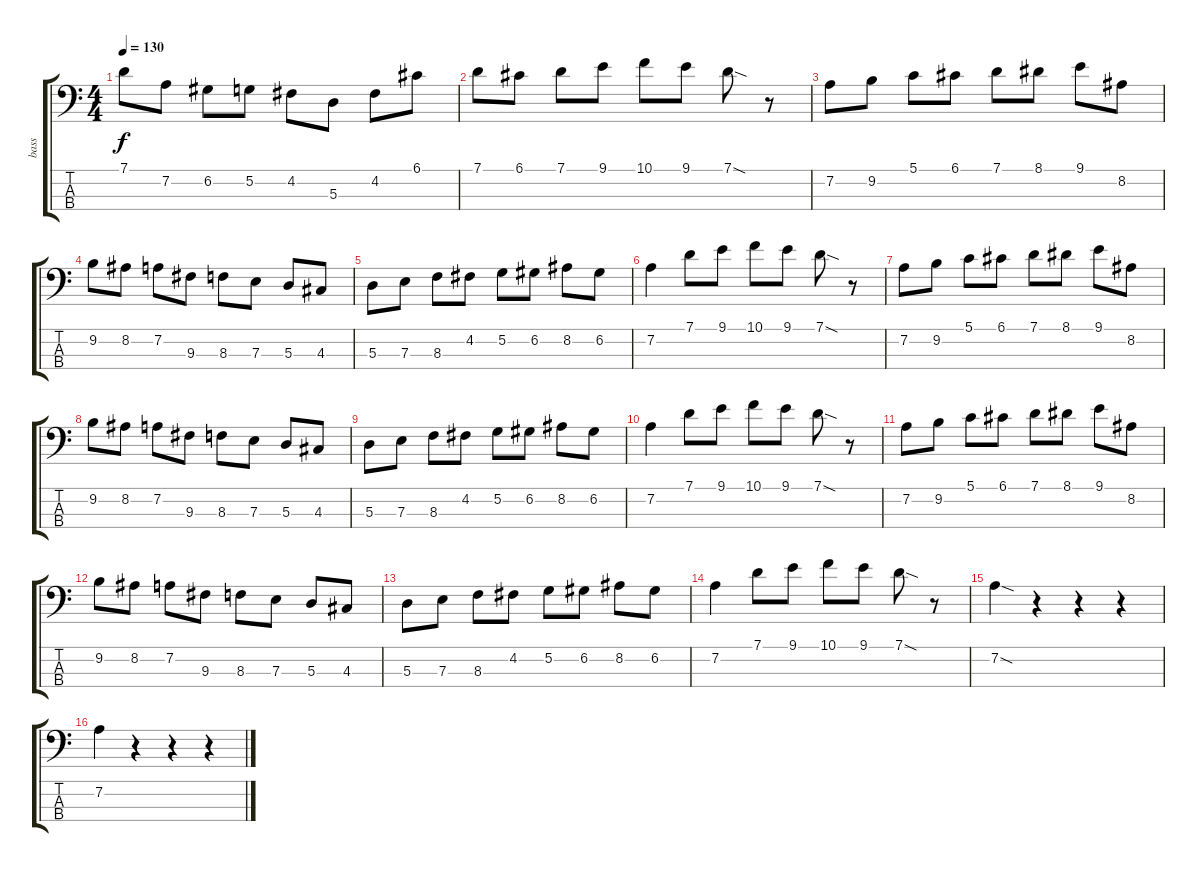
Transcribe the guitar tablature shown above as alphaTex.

\track ("bass" "bass") {instrument electricbasspick}
\staff {score tabs}
\tuning (G2 D2 A1 D1) {hide}
\ts (4 4)
\tempo 130
\clef f4
\ks c
7.1.8{dy f} 7.2.8 6.2.8 5.2.8 4.2.8 5.3.8 4.2.8 6.1.8 |
7.1.8 6.1.8 7.1.8 9.1.8 10.1.8 9.1.8 7.1{sod}.8 r.8 |
7.2.8 9.2.8 5.1.8 6.1.8 7.1.8 8.1.8 9.1.8 8.2.8 |
9.2.8 8.2.8 7.2.8 9.3.8 8.3.8 7.3.8 5.3.8 4.3.8 |
5.3.8 7.3.8 8.3.8 4.2.8 5.2.8 6.2.8 8.2.8 6.2.8 |
7.2.4 7.1.8 9.1.8 10.1.8 9.1.8 7.1{sod}.8 r.8 |
7.2.8 9.2.8 5.1.8 6.1.8 7.1.8 8.1.8 9.1.8 8.2.8 |
9.2.8 8.2.8 7.2.8 9.3.8 8.3.8 7.3.8 5.3.8 4.3.8 |
5.3.8 7.3.8 8.3.8 4.2.8 5.2.8 6.2.8 8.2.8 6.2.8 |
7.2.4 7.1.8 9.1.8 10.1.8 9.1.8 7.1{sod}.8 r.8 |
7.2.8 9.2.8 5.1.8 6.1.8 7.1.8 8.1.8 9.1.8 8.2.8 |
9.2.8 8.2.8 7.2.8 9.3.8 8.3.8 7.3.8 5.3.8 4.3.8 |
5.3.8 7.3.8 8.3.8 4.2.8 5.2.8 6.2.8 8.2.8 6.2.8 |
7.2.4 7.1.8 9.1.8 10.1.8 9.1.8 7.1{sod}.8 r.8 |
7.2{sod}.4 r.4 r.4 r.4 |
7.2.4 r.4 r.4 r.4
